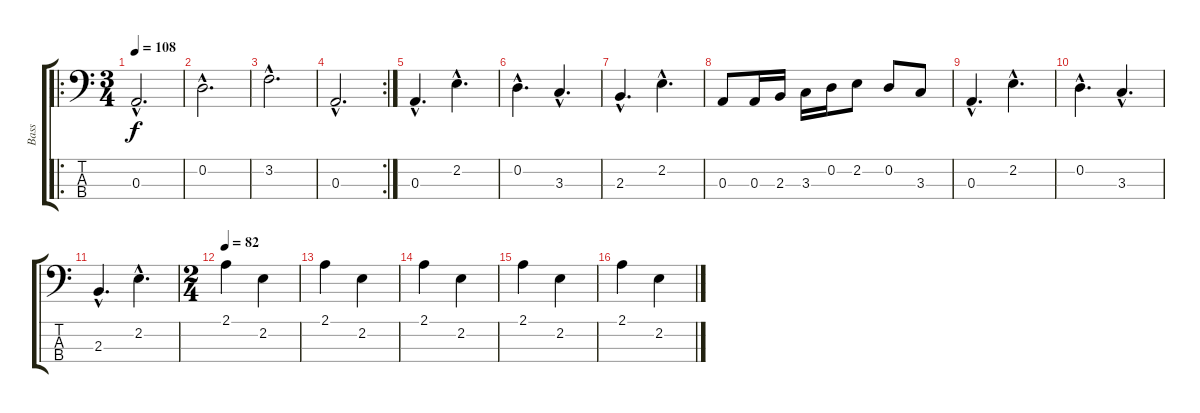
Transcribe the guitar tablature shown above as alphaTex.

\track ("Bass" "Bass") {instrument acousticbass}
\staff {score tabs}
\tuning (G2 D2 A1 E1) {hide}
\ro
\ts (3 4)
\tempo 108
\clef f4
\ks c
0.3{hac}.2{d dy f instrument acousticbass} |
0.2{hac}.2{d} |
3.2{hac}.2{d} |
\rc 2
0.3{hac}.2{d} |
0.3{hac}.4{d} 2.2{hac}.4{d} |
0.2{hac}.4{d} 3.3{hac}.4{d} |
2.3{hac}.4{d} 2.2{hac}.4{d} |
0.3.8 0.3.16 2.3.16 3.3.16 0.2.16 2.2.8 0.2.8 3.3.8 |
0.3{hac}.4{d} 2.2{hac}.4{d} |
0.2{hac}.4{d} 3.3{hac}.4{d} |
2.3{hac}.4{d} 2.2{hac}.4{d} |
\ts (2 4)
\tempo 82
2.1.4 2.2.4 |
2.1.4 2.2.4 |
2.1.4 2.2.4 |
2.1.4 2.2.4 |
2.1.4 2.2.4
